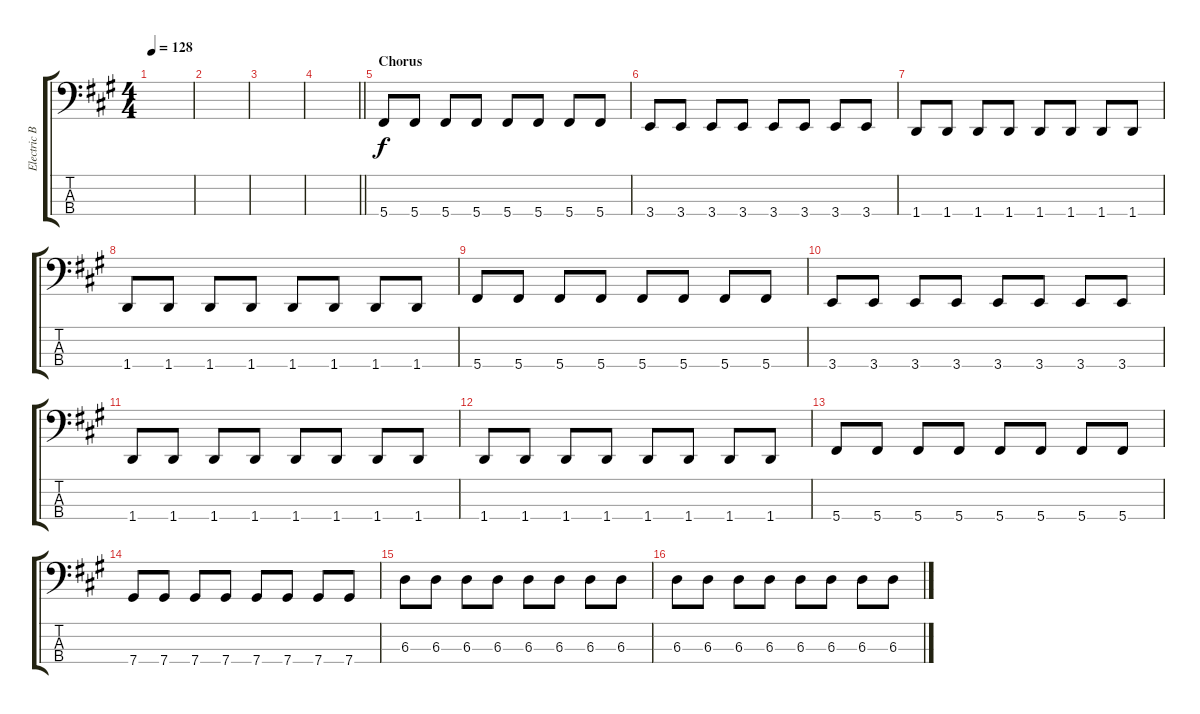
\track ("Electric Bass" "Electric B") {instrument electricbasspick}
\staff {score tabs}
\tuning (Gb2 Db2 Ab1 Db1) {hide}
\ts (4 4)
\tempo 128
\clef f4
\ks f#minor
|
|
|
\barLineRight lightlight
|
\section ("" "Chorus")
5.4.8 5.4.8 5.4.8 5.4.8 5.4.8 5.4.8 5.4.8 5.4.8 |
3.4.8 3.4.8 3.4.8 3.4.8 3.4.8 3.4.8 3.4.8 3.4.8 |
1.4.8 1.4.8 1.4.8 1.4.8 1.4.8 1.4.8 1.4.8 1.4.8 |
1.4.8 1.4.8 1.4.8 1.4.8 1.4.8 1.4.8 1.4.8 1.4.8 |
5.4.8 5.4.8 5.4.8 5.4.8 5.4.8 5.4.8 5.4.8 5.4.8 |
3.4.8 3.4.8 3.4.8 3.4.8 3.4.8 3.4.8 3.4.8 3.4.8 |
1.4.8 1.4.8 1.4.8 1.4.8 1.4.8 1.4.8 1.4.8 1.4.8 |
1.4.8 1.4.8 1.4.8 1.4.8 1.4.8 1.4.8 1.4.8 1.4.8 |
5.4.8 5.4.8 5.4.8 5.4.8 5.4.8 5.4.8 5.4.8 5.4.8 |
7.4.8 7.4.8 7.4.8 7.4.8 7.4.8 7.4.8 7.4.8 7.4.8 |
6.3.8 6.3.8 6.3.8 6.3.8 6.3.8 6.3.8 6.3.8 6.3.8 |
6.3.8 6.3.8 6.3.8 6.3.8 6.3.8 6.3.8 6.3.8 6.3.8
